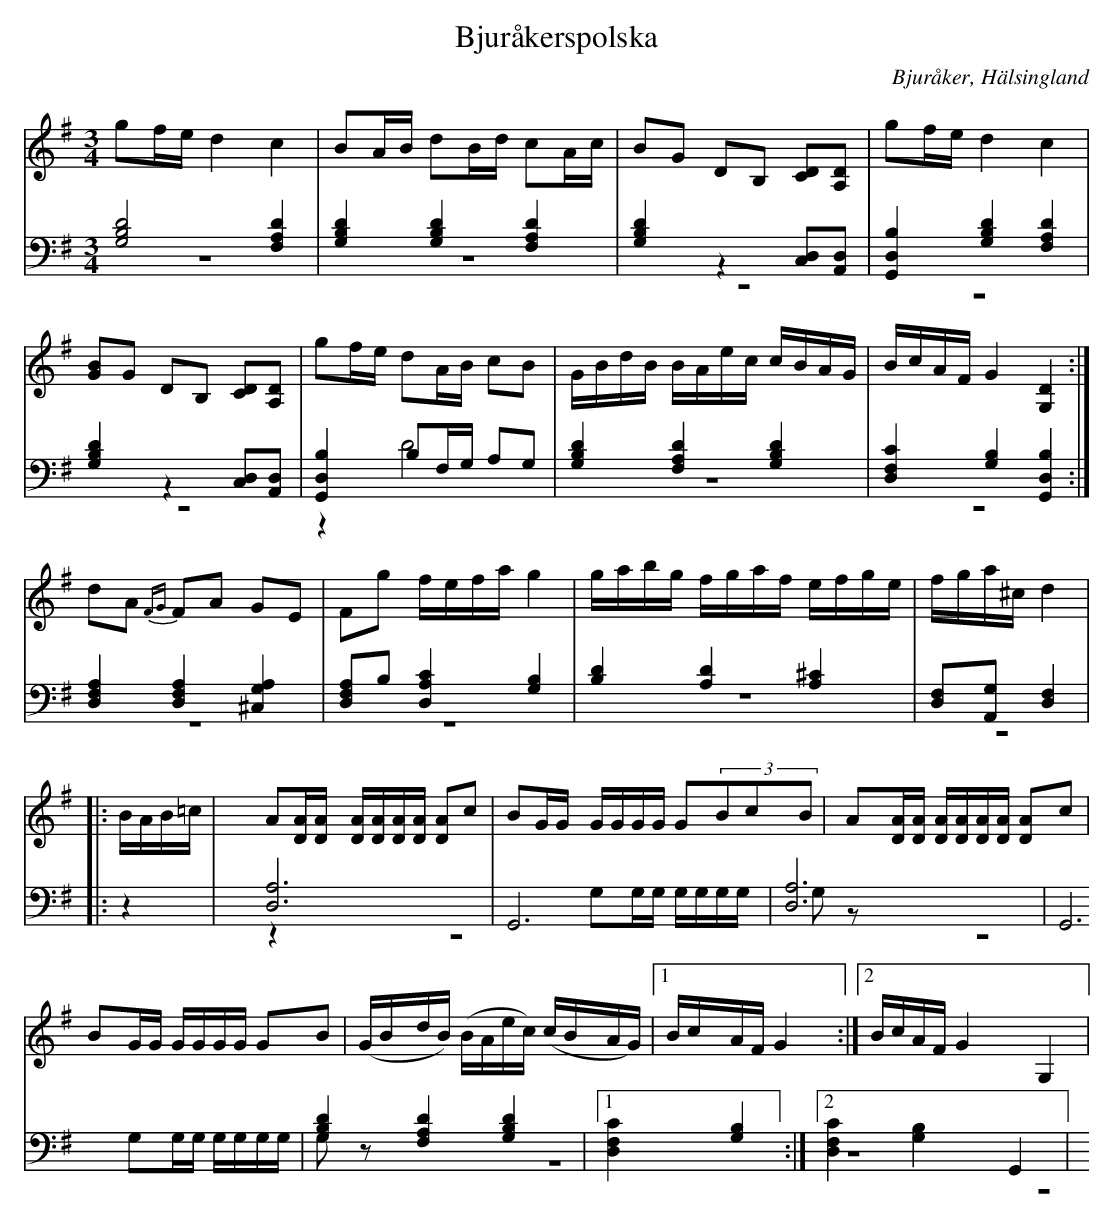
X:1
T: Bjuråkerspolska
O: Bjuråker, Hälsingland
M: 3/4
L: 1/8
K: G
V:1
V:2
V:3 merge
V:1
gf/e/ d2 c2|BA/B/ dB/d/ cA/c/| BG DB, [CD][A,D]|gf/e/ d2 c2|
[GB]G DB, [CD][A,D] |gf/e/ dA/B/ cB|G/B/d/B/ B/A/e/c/ c/B/A/G/|B/c/A/F/ G2 [G,2D2]:|
dA {FG}FA GE|Fg f/e/f/a/ g2|g/a/b/g/ f/g/a/f/ e/f/g/e/ |f/g/a/^c/ d2 |
|:B/A/B/=c/|A[D/A/][D/A/] [D/A/][D/A/][D/A/][D/A/] [DA]c|BG/G/ G/G/G/G/ G(3BcB|A[D/A/][D/A/] [D/A/][D/A/][D/A/][D/A/] [DA]c|
BG/G/ G/G/G/G/ GB|(G/B/d/B/) (B/A/e/c/) (c/B/A/G/)|1 B/c/A/F/ G2:|2 B/c/A/F/ G2 G,2|
V:2 clef=bass
[G,4B,4D4] [F,2A,2 D2]|[G,2B,2D2] [G,2B,2D2] [F,2A,2 D2]|[G,2B,2D2] z2 [C,D,][A,,D,]|[G,,2D,2B,2] [G,2B,2D2] [F,2A,2 D2]|
[G,2B,2D2] z2 [C,D,][A,,D,]|[G,,2D,2B,2] B,F,/G,/ A,G,|[G,2B,2D2] [F,2A,2 D2] [G,2B,2D2]|[D,2F,2C2] [G,2B,2][G,,2D,2B,2]:|
[D,2F,2A,2] [D,2F,2A,2] [^C,2G,2A,2]|[D,F,A,]B, [D,2A,2C2] [G,2B,2]|[B,2D2] [A,2D2] [A,2^C2]|[D,F,][A,,G,] [D,2F,2]|
|:z2|[D,6A,6]|G,,6|[D,6A,6]|
G,,6|[G,2B,2D2] [F,2A,2 D2] [G,2B,2D2]|1 [D,2F,2C2] [G,2B,2] :|2 [D,2F,2C2] [G,2B,2] G,,2|
V:3  clef=bass
z6|z6|z6|z6|
z6|z2 D4|z6|z6:|
z6|z6|z6|z6|
|:z2|z6|G,G,/G,/ G,/G,/G,/G,/ G,z|z6 |
G,G,/G,/ G,/G,/G,/G,/ G,z|z6|1 z6:|2 z6|
